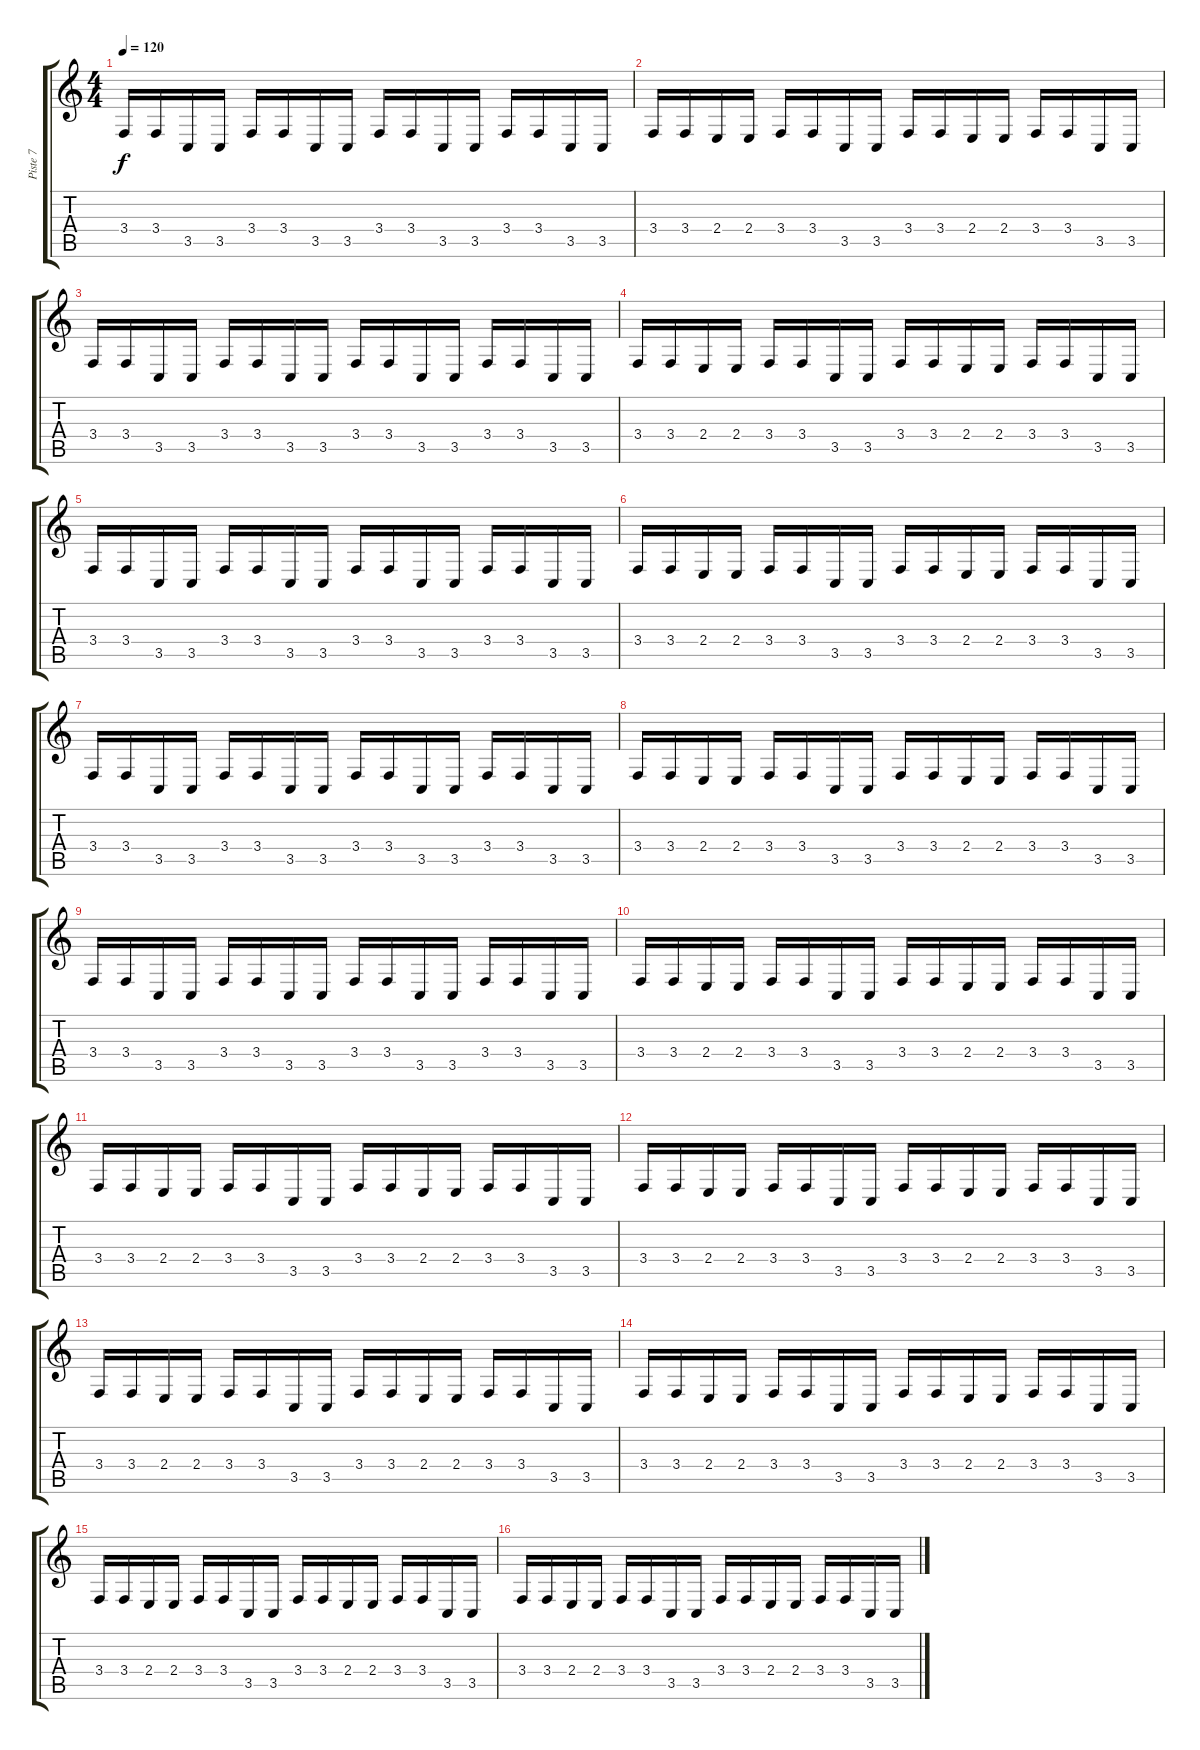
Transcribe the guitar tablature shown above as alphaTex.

\track ("Piste 7" "Piste 7") {instrument lead4chiff}
\staff {score tabs}
\tuning (E4 B3 G3 D3 A2 E2) {hide}
\ts (4 4)
\tempo 120
\clef g2
\ks c
3.4.16{dy f} 3.4.16 3.5.16 3.5.16 3.4.16 3.4.16 3.5.16 3.5.16 3.4.16 3.4.16 3.5.16 3.5.16 3.4.16 3.4.16 3.5.16 3.5.16 |
3.4.16 3.4.16 2.4.16 2.4.16 3.4.16 3.4.16 3.5.16 3.5.16 3.4.16 3.4.16 2.4.16 2.4.16 3.4.16 3.4.16 3.5.16 3.5.16 |
3.4.16 3.4.16 3.5.16 3.5.16 3.4.16 3.4.16 3.5.16 3.5.16 3.4.16 3.4.16 3.5.16 3.5.16 3.4.16 3.4.16 3.5.16 3.5.16 |
3.4.16 3.4.16 2.4.16 2.4.16 3.4.16 3.4.16 3.5.16 3.5.16 3.4.16 3.4.16 2.4.16 2.4.16 3.4.16 3.4.16 3.5.16 3.5.16 |
3.4.16 3.4.16 3.5.16 3.5.16 3.4.16 3.4.16 3.5.16 3.5.16 3.4.16 3.4.16 3.5.16 3.5.16 3.4.16 3.4.16 3.5.16 3.5.16 |
3.4.16 3.4.16 2.4.16 2.4.16 3.4.16 3.4.16 3.5.16 3.5.16 3.4.16 3.4.16 2.4.16 2.4.16 3.4.16 3.4.16 3.5.16 3.5.16 |
3.4.16 3.4.16 3.5.16 3.5.16 3.4.16 3.4.16 3.5.16 3.5.16 3.4.16 3.4.16 3.5.16 3.5.16 3.4.16 3.4.16 3.5.16 3.5.16 |
3.4.16 3.4.16 2.4.16 2.4.16 3.4.16 3.4.16 3.5.16 3.5.16 3.4.16 3.4.16 2.4.16 2.4.16 3.4.16 3.4.16 3.5.16 3.5.16 |
3.4.16 3.4.16 3.5.16 3.5.16 3.4.16 3.4.16 3.5.16 3.5.16 3.4.16 3.4.16 3.5.16 3.5.16 3.4.16 3.4.16 3.5.16 3.5.16 |
3.4.16 3.4.16 2.4.16 2.4.16 3.4.16 3.4.16 3.5.16 3.5.16 3.4.16 3.4.16 2.4.16 2.4.16 3.4.16 3.4.16 3.5.16 3.5.16 |
3.4.16 3.4.16 2.4.16 2.4.16 3.4.16 3.4.16 3.5.16 3.5.16 3.4.16 3.4.16 2.4.16 2.4.16 3.4.16 3.4.16 3.5.16 3.5.16 |
3.4.16 3.4.16 2.4.16 2.4.16 3.4.16 3.4.16 3.5.16 3.5.16 3.4.16 3.4.16 2.4.16 2.4.16 3.4.16 3.4.16 3.5.16 3.5.16 |
3.4.16 3.4.16 2.4.16 2.4.16 3.4.16 3.4.16 3.5.16 3.5.16 3.4.16 3.4.16 2.4.16 2.4.16 3.4.16 3.4.16 3.5.16 3.5.16 |
3.4.16 3.4.16 2.4.16 2.4.16 3.4.16 3.4.16 3.5.16 3.5.16 3.4.16 3.4.16 2.4.16 2.4.16 3.4.16 3.4.16 3.5.16 3.5.16 |
3.4.16 3.4.16 2.4.16 2.4.16 3.4.16 3.4.16 3.5.16 3.5.16 3.4.16 3.4.16 2.4.16 2.4.16 3.4.16 3.4.16 3.5.16 3.5.16 |
3.4.16 3.4.16 2.4.16 2.4.16 3.4.16 3.4.16 3.5.16 3.5.16 3.4.16 3.4.16 2.4.16 2.4.16 3.4.16 3.4.16 3.5.16 3.5.16
